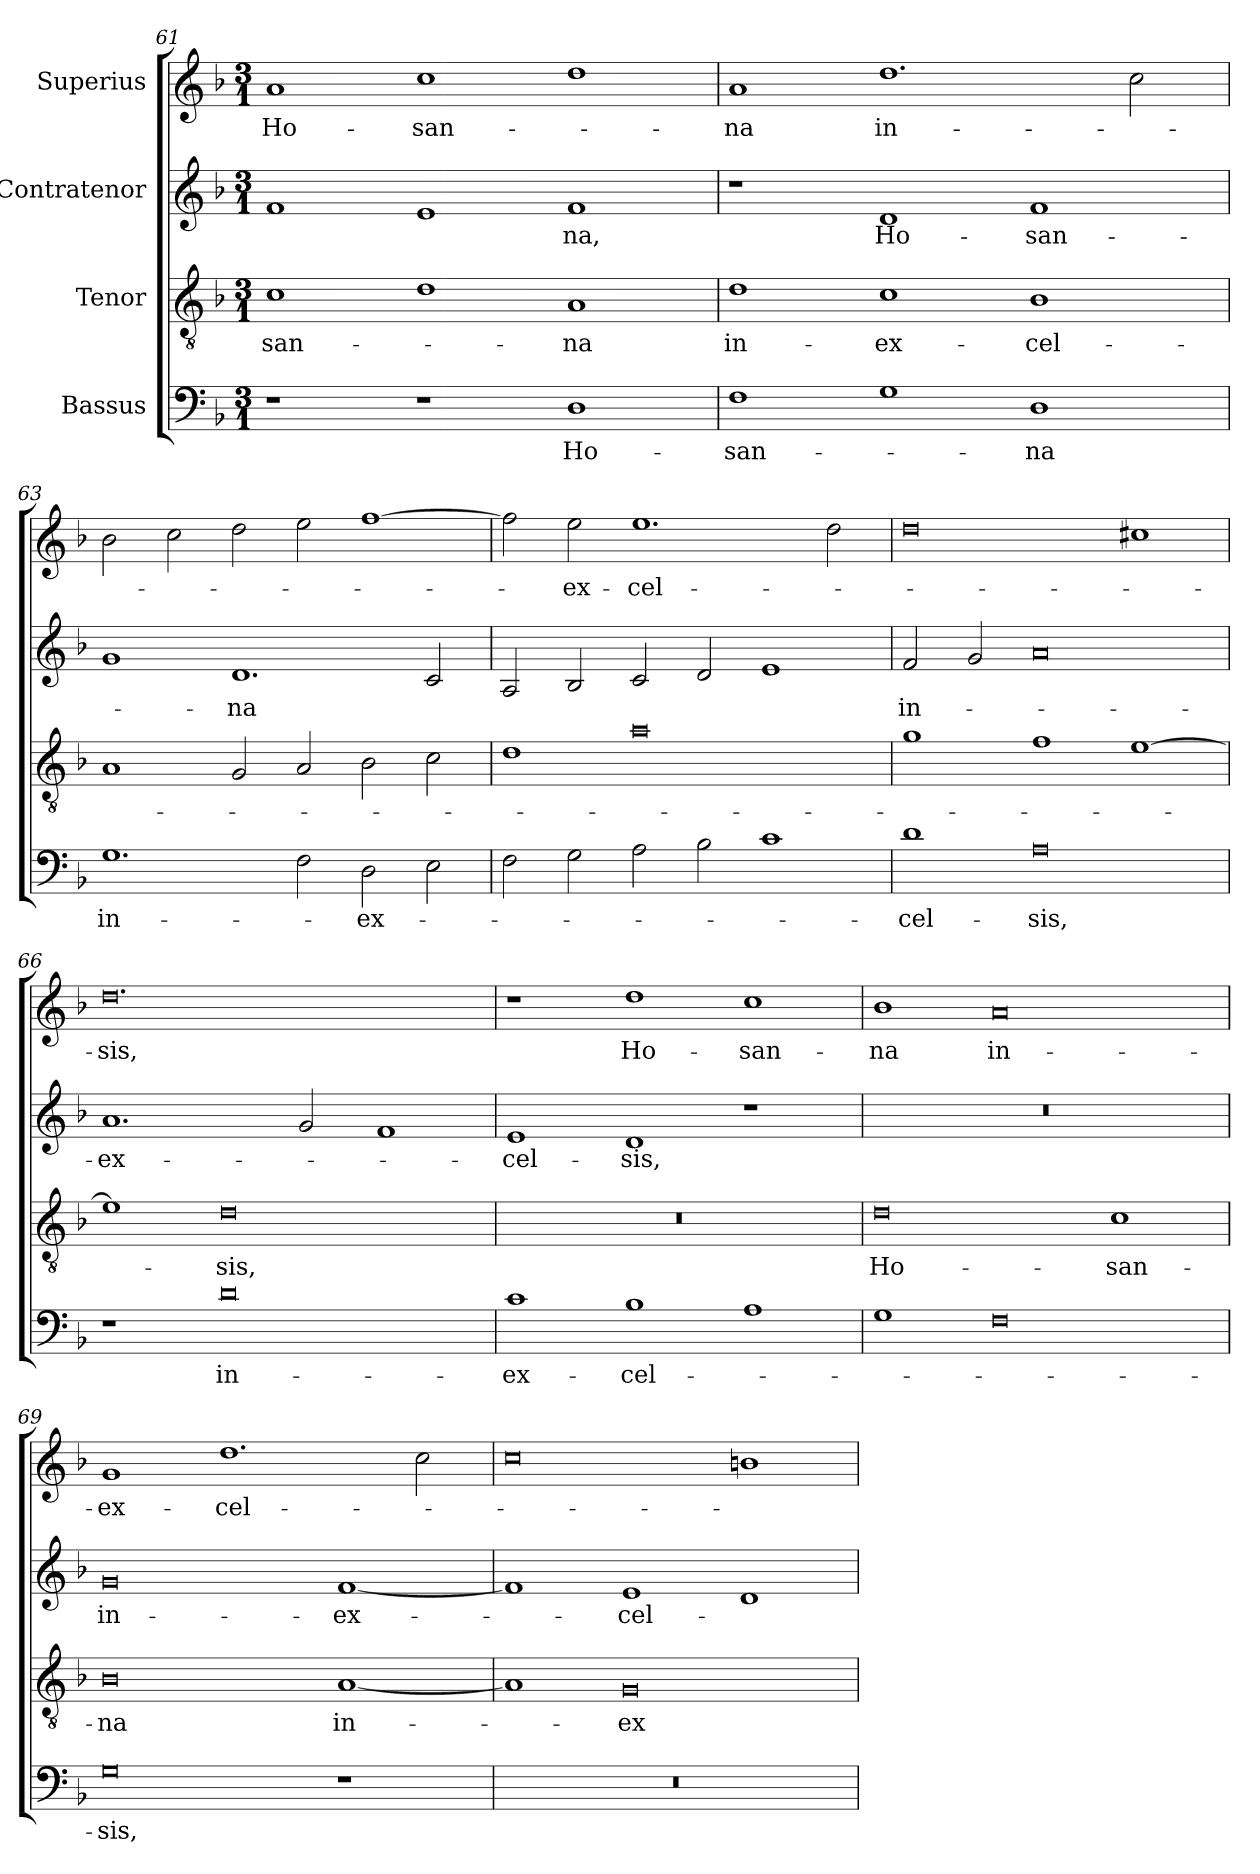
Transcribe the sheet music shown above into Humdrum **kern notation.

**kern	**text	**kern	**text	**kern	**text	**kern	**text
*part4	*part4	*part3	*part3	*part2	*part2	*part1	*part1
*staff4	*staff4	*staff3	*staff3	*staff2	*staff2	*staff1	*staff1
*I"Bassus	*	*I"Tenor	*	*I"Contratenor	*	*I"Superius	*
*clefF4	*	*clefGv2	*	*clefG2	*	*clefG2	*
*k[b-]	*	*k[b-]	*	*k[b-]	*	*k[b-]	*
*M3/1	*	*M3/1	*	*M3/1	*	*M3/1	*
=61	=61	=61	=61	=61	=61	=61	=61
1r	.	1c\	-san-	1f/	.	1a/	Ho-
1r	.	1d\	.	1e/	.	1cc\	-san-
1D\	Ho-	1A/	-na	1f/	-na,	1dd\	.
=62	=62	=62	=62	=62	=62	=62	=62
1F\	-san-	1d\	in-	1r	.	1a/	-na
1G\	.	1c\	ex-	1d/	Ho-	1.dd\	in-
1D\	-na	1B-\	-cel-	1f/	-san-	.	.
.	.	.	.	.	.	2cc\	.
=63	=63	=63	=63	=63	=63	=63	=63
1.G\	in-	1A/	.	1g/	.	2b-\	.
.	.	.	.	.	.	2cc\	.
.	.	2G/	.	1.d/	-na	2dd\	.
2F\	.	2A/	.	.	.	2ee\	.
2D\	ex-	2B-\	.	.	.	[1ff\	.
2E\	.	2c\	.	2c/	.	.	.
=64	=64	=64	=64	=64	=64	=64	=64
2F\	.	1d\	.	2A/	.	2ff\]	.
2G\	.	.	.	2B-/	.	2ee\	ex-
2A\	.	0a\	.	2c/	.	1.ee\	-cel-
2B-\	.	.	.	2d/	.	.	.
1c\	.	.	.	1e/	.	.	.
.	.	.	.	.	.	2dd\	.
=65	=65	=65	=65	=65	=65	=65	=65
1d\	-cel-	1g\	.	2f/	in-	0dd\	.
.	.	.	.	2g/	.	.	.
0A\	-sis,	1f\	.	0a/	.	.	.
.	.	[1e\	.	.	.	1cc#X\	.
=66	=66	=66	=66	=66	=66	=66	=66
1r	.	1e\]	.	1.a/	ex-	0.dd\	-sis,
0d\	in-	0d\	-sis,	.	.	.	.
.	.	.	.	2g/	.	.	.
.	.	.	.	1f/	.	.	.
=67	=67	=67	=67	=67	=67	=67	=67
!	!	!LO:N:vis=0	!	!	!	!	!
1c\	ex-	0.r	.	1e/	-cel-	1r	.
1B-\	-cel-	.	.	1d/	-sis,	1dd\	Ho-
1A\	.	.	.	1r	.	1cc\	-san-
=68	=68	=68	=68	=68	=68	=68	=68
!	!	!	!	!LO:N:vis=0	!	!	!
1G\	.	0d\	Ho-	0.r	.	1b-\	-na
0F\	.	.	.	.	.	0a/	in-
.	.	1c\	-san-	.	.	.	.
=69	=69	=69	=69	=69	=69	=69	=69
0G\	-sis,	0B-\	-na	0g/	in-	1g/	ex-
.	.	.	.	.	.	1.dd\	-cel-
1r	.	[1A/	in-	[1f/	ex-	.	.
.	.	.	.	.	.	2cc\	.
=70	=70	=70	=70	=70	=70	=70	=70
!LO:N:vis=0	!	!	!	!	!	!	!
0.r	.	1A/]	.	1f/]	.	0cc\	.
.	.	0G/	ex-	1e/	-cel-	.	.
.	.	.	.	1d/	.	1bn\	.
=	=	=	=	=	=	=	=
*-	*-	*-	*-	*-	*-	*-	*-
